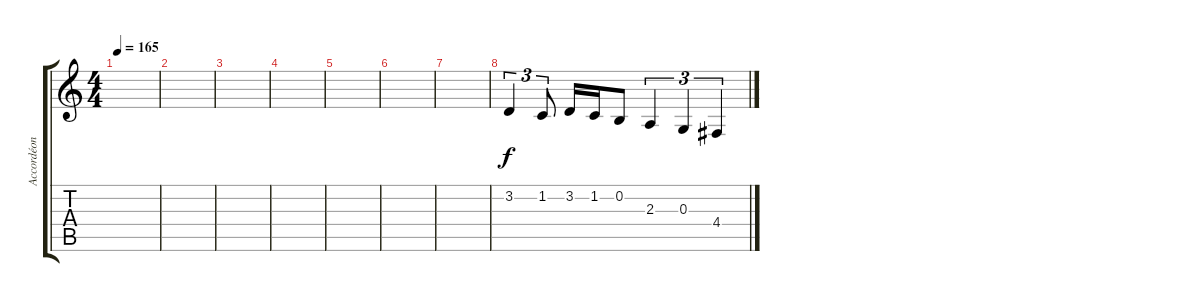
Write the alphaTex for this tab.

\track ("Accordéon 2" "Accordéon ") {instrument accordion}
\staff {score tabs}
\tuning (E4 B3 G3 D3 A2 E2) {hide}
\ts (4 4)
\tempo 165
\clef g2
\ks c
|
|
|
|
|
|
|
3.2.4{tu (3 2)} 1.2.8{tu (3 2)} 3.2.16 1.2.16 0.2.8 2.3.4{tu (3 2)} 0.3.4{tu (3 2)} 4.4.4{tu (3 2)}
